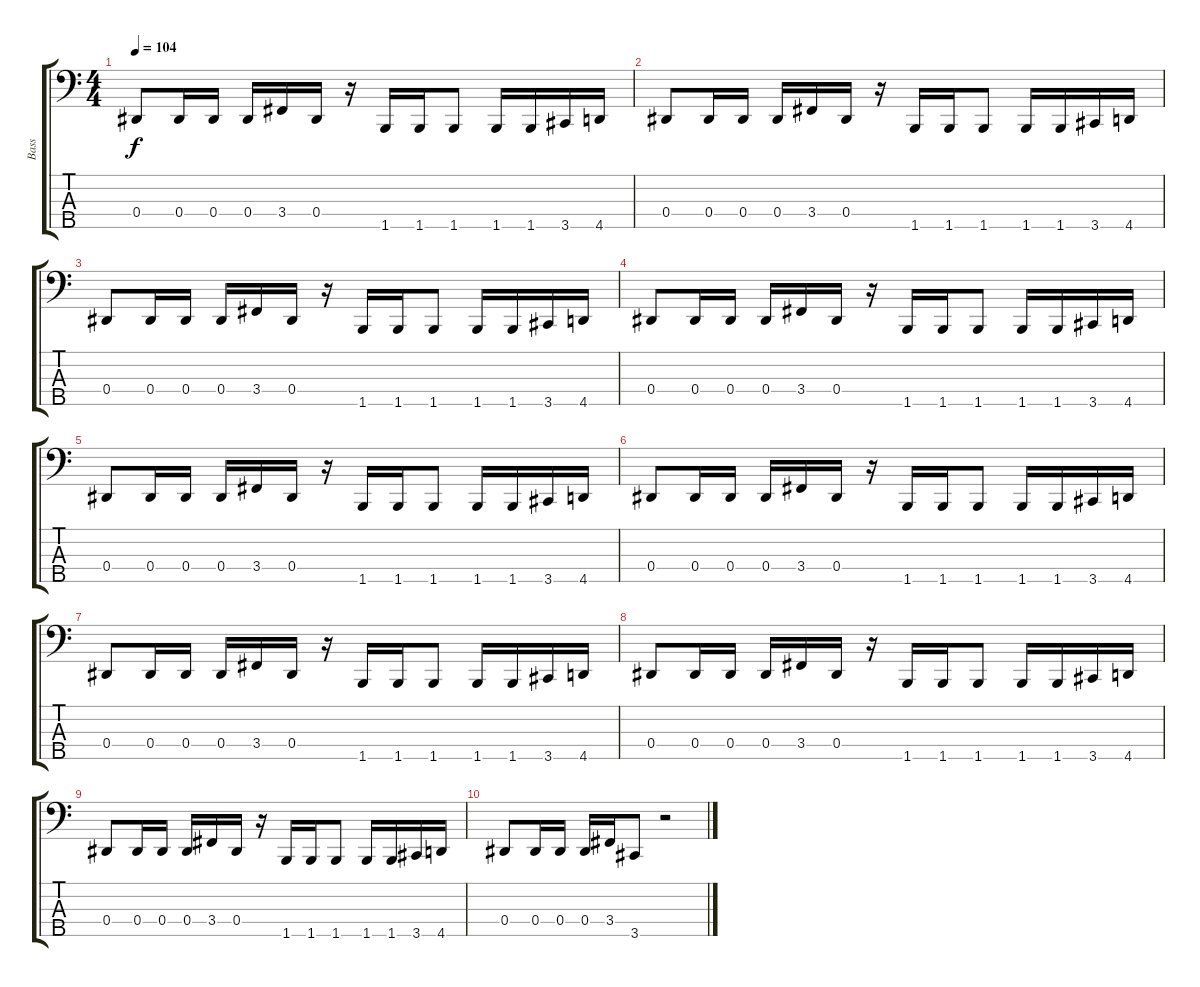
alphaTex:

\track ("Bass" "Bass") {instrument electricbassfinger}
\staff {score tabs}
\tuning (Gb2 Db2 Ab1 Eb1 Bb0) {hide}
\ts (4 4)
\tempo 104
\clef f4
\ks c
0.4.8{dy f} 0.4.16 0.4.16 0.4.16 3.4.16 0.4.16 r.16 1.5.16 1.5.16 1.5.8 1.5.16 1.5.16 3.5.16 4.5.16 |
0.4.8 0.4.16 0.4.16 0.4.16 3.4.16 0.4.16 r.16 1.5.16 1.5.16 1.5.8 1.5.16 1.5.16 3.5.16 4.5.16 |
0.4.8 0.4.16 0.4.16 0.4.16 3.4.16 0.4.16 r.16 1.5.16 1.5.16 1.5.8 1.5.16 1.5.16 3.5.16 4.5.16 |
0.4.8 0.4.16 0.4.16 0.4.16 3.4.16 0.4.16 r.16 1.5.16 1.5.16 1.5.8 1.5.16 1.5.16 3.5.16 4.5.16 |
0.4.8 0.4.16 0.4.16 0.4.16 3.4.16 0.4.16 r.16 1.5.16 1.5.16 1.5.8 1.5.16 1.5.16 3.5.16 4.5.16 |
0.4.8 0.4.16 0.4.16 0.4.16 3.4.16 0.4.16 r.16 1.5.16 1.5.16 1.5.8 1.5.16 1.5.16 3.5.16 4.5.16 |
0.4.8 0.4.16 0.4.16 0.4.16 3.4.16 0.4.16 r.16 1.5.16 1.5.16 1.5.8 1.5.16 1.5.16 3.5.16 4.5.16 |
0.4.8 0.4.16 0.4.16 0.4.16 3.4.16 0.4.16 r.16 1.5.16 1.5.16 1.5.8 1.5.16 1.5.16 3.5.16 4.5.16 |
0.4.8 0.4.16 0.4.16 0.4.16 3.4.16 0.4.16 r.16 1.5.16 1.5.16 1.5.8 1.5.16 1.5.16 3.5.16 4.5.16 |
0.4.8 0.4.16 0.4.16 0.4.16 3.4.16 3.5.8 r.2
